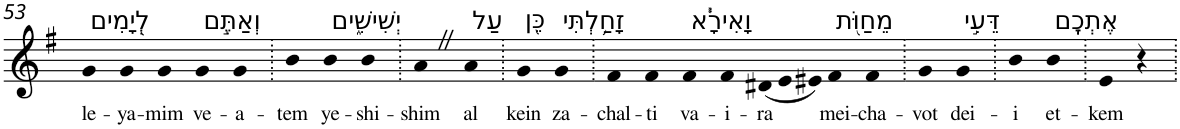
**kern	**text
*part1	*part1
*staff1	*staff1
*I"Piano	*
*I'Pno	*
!!LO:PB:g=z
*clefG2	*
*k[f#]	*
*G:	*
=53	=53
!LO:TX:a:t=לְ֭יָמִים	!
!	!LO:LY:b
4g	le-
!	!LO:LY:b
4g	-ya-
!	!LO:LY:b
4g	-mim
!LO:TX:a:t=וְאַתֶּ֣ם	!
!	!LO:LY:b
4g	ve-
!	!LO:LY:b
4g	-a-
=54.	=54.
!	!LO:LY:b
4b	-tem
!LO:TX:a:t=יְשִׁישִׁ֑ים	!
!	!LO:LY:b
4b	ye-
!	!LO:LY:b
4b	-shi-
=55.	=55.
!	!LO:LY:b
4aZ	-shim
!LO:TX:a:t=עַל	!
!	!LO:LY:b
4a	al
=56.	=56.
!LO:TX:a:t=כֵּ֖ן	!
!	!LO:LY:b
4g	kein
!LO:TX:a:t=זָחַ֥לְתִּי	!
!	!LO:LY:b
4g	za-
=57.	=57.
!	!LO:LY:b
4f#	-chal-
!	!LO:LY:b
4f#	-ti
!LO:TX:a:t=וָאִירָ֓א	!
!	!LO:LY:b
4f#	va-
!	!LO:LY:b
4f#	-i-
!	!LO:LY:b
(12d#X	-ra
12e	.
12e#X)	.
!LO:TX:a:t=מֵחַוֺּ֖ת	!
!	!LO:LY:b
4f#	mei-
!	!LO:LY:b
4f#	-cha-
=58.	=58.
!	!LO:LY:b
4g	-vot
!LO:TX:a:t=דֵּעִ֣י	!
!	!LO:LY:b
4g	dei-
=59.	=59.
!	!LO:LY:b
4b	-i
!LO:TX:a:t=אֶתְכֶֽם	!
!	!LO:LY:b
4b	et-
=60.	=60.
!	!LO:LY:b
4e	-kem
4r	.
=.	=.
*-	*-
